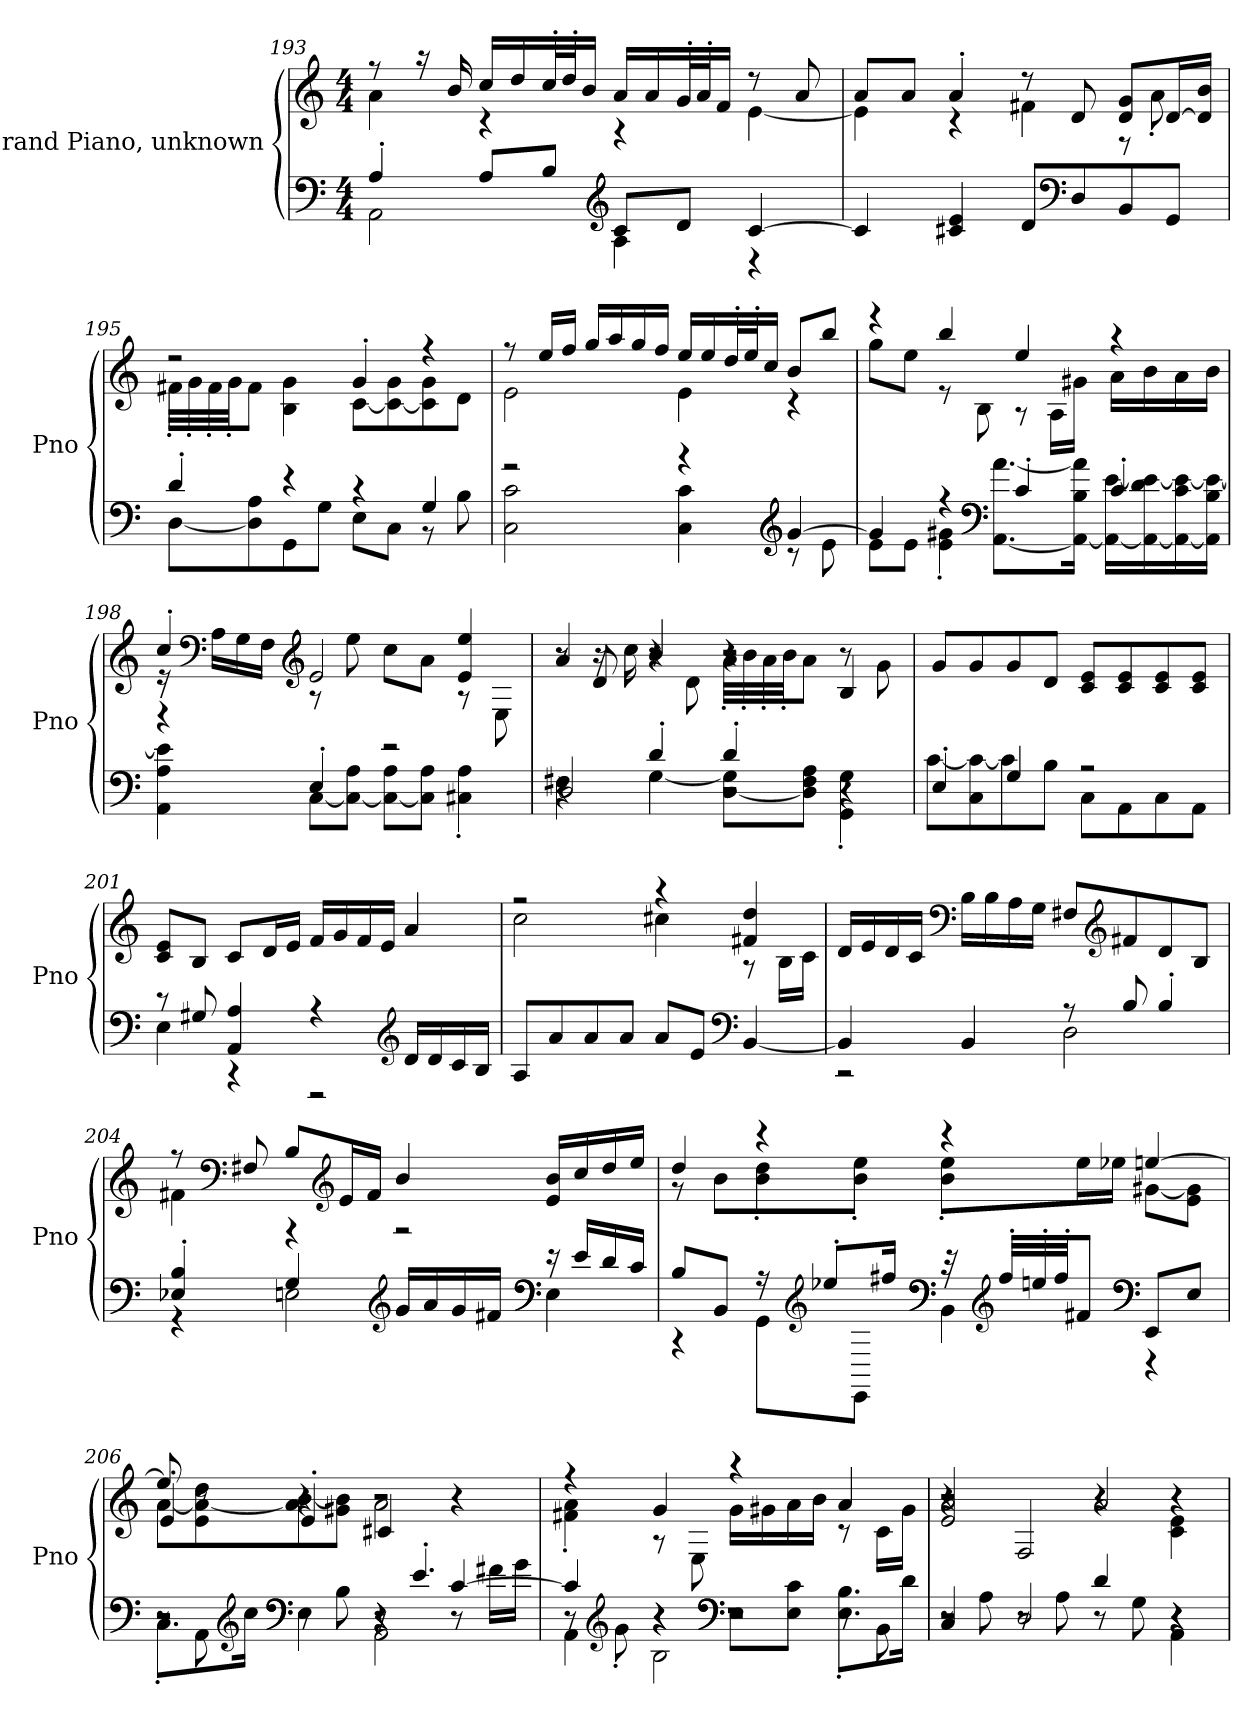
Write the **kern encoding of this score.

**kern	**kern
*part1	*part1
*staff2	*staff1
*I"Grand Piano, unknown	*
*I'Pno	*
*clefF4	*clefG2
*k[]	*k[]
*M4/4	*M4/4
=193	=193
*^	*^
4A'/	2AA\	8r	4a\
.	.	16r	.
.	.	16b/	.
8A/L	.	16cc/LL	4r
.	.	16dd/	.
8B/J	.	32cc'/L	.
.	.	32dd'/J	.
.	.	16b/JJ	.
*clefG2	*	*	*
8c/L	4A\	16a/LL	4r
.	.	16a/	.
8d/J	.	32g'/L	.
.	.	32a'/J	.
.	.	16f/JJ	.
[4c/	4r	8r	[4e\
.	.	8a/	.
*v	*v	*	*
!!LO:LB:g=z	!!
=194	=194	=194
4c/]	8a/L	4e\]
.	8a/J	.
4c#X/ 4e/	4a'/	4r
8d/L	8r	4f#X\
*clefF4	*	*
8D/	8d/	.
8BB/	8d/ 8g/L	8r
8GG/J	[16d/L	8a'\
.	16d/] 16b/JJ	.
=195	=195	=195
*^	*	*
4d'/	[8D\L	2r	32f#X'\LLL
.	.	.	32g'\
.	.	.	32f#'\
.	.	.	32g'\JJ
.	8D\] 8A\	.	8f#\J
4r	8GG\	.	4B\ 4g\
.	8G\J	.	.
4r	8E\L	4g'/	[8c\L
.	8C\J	.	8c\_ 8g\
4G/	8r	4r	8c\] 8g\
.	8B\	.	8d\J
=196	=196	=196	=196
2r	2C\ 2c\	8r	2e\
.	.	16ee/LL	.
.	.	16ff/JJ	.
.	.	16gg/LL	.
.	.	16aa/	.
.	.	16gg/	.
.	.	16ff/JJ	.
4r	4C\ 4c\	16ee/LL	4e\
.	.	16ee/	.
.	.	32dd'/L	.
.	.	32ee'/J	.
.	.	16cc/JJ	.
*clefG2	*	*	*
[4g/	8r	8b/L	4r
.	8e\	8bb/J	.
!!LO:LB:g=z	!!
=197	=197	=197	=197
4g/]	8e\L	4r	8gg\L
.	8e\J	.	8ee\J
4r	4e\' 4g#X\'	4bb/	8r
.	.	.	8B\
*clefF4	*	*	*
4c'/	[8.AA\ [8.a\L	4ee/	8r
.	.	.	16A\LL
.	16AA\_ 16B\ 16a\]Jk	.	16g#X\JJ
4c'/	16AA\_ [16e\LL	4r	16a\LL
.	16AA\_ 16d\ 16e\_	.	16b\
.	16AA\_ 16c\ 16e\_	.	16a\
.	16AA\] 16B\ 16e\_JJ	.	16b\JJ
=198	=198	=198	=198
4r	4AA\ 4A\ 4e\]	4cc'/	16r
*	*	*clefF4	*
.	.	.	16A\LL
.	.	.	16G\
.	.	.	16F\JJ
*	*	*clefG2	*
4E'/	[8C\L	2e/	8r
.	8C\_ 8A\J	.	8ee\
2r	8C\_ 8A\L	.	8cc\L
.	8C\] 8A\J	.	8a\J
.	4C#X\' 4A\'	4e/ 4ee/	8r
.	.	.	8E\
=199	=199	=199	=199
*	*^	*	*^
4r	4F#X\	2D/	4a/	8r	8r
.	.	.	.	16r	8d/
.	.	.	.	16cc\	.
4d'/	[4G\	.	4b/	8r	4r
.	.	.	.	8d\	.
4d'/	[8D\ 8G\]L	2r	2r	32a'\LLL	4r
.	.	.	.	32b'\	.
.	.	.	.	32a'\	.
.	.	.	.	32b'\JJ	.
.	8D\] 8F#\ 8A\J	.	.	8a\J	.
4r	4GG\' 4G\'	.	.	8r	4B/
.	.	.	.	8g\	.
*	*v	*v	*	*	*
*	*	*v	*v	*v
!!LO:LB:g=z
=200	=200	=200
4E'/	[8c\L	8g/L
.	8C\ 8c\_	8g/
4G/	8c\]	8g/
.	8B\J	8d/J
2r	8C\L	8c/ 8e/L
.	8AA\	8c/ 8e/
.	8C\	8c/ 8e/
.	8AA\J	8c/ 8e/J
=201	=201	=201
8r	4E\	8c/ 8e/L
8G#X/	.	8B/J
4AA/ 4A/	4r	8c/L
.	.	16d/L
.	.	16e/JJ
4r	2r	16f/LL
.	.	16g/
.	.	16f/
.	.	16e/JJ
*clefG2	*	*
16d/LL	.	4a/
16d/	.	.
16c/	.	.
16B/JJ	.	.
*v	*v	*
=202	=202
*	*^
8A/L	2r	2cc\
8a/	.	.
8a/	.	.
8a/J	.	.
8a/L	4r	4cc#X\
8e/J	.	.
*clefF4	*	*
[4BB/	4f#X/ 4dd/	8r
.	.	16B\LL
.	.	16c\JJ
*	*v	*v
!!LO:LB:g=z
=203	=203
*^	*
4BB/]	2r	16d/LL
.	.	16e/
.	.	16d/
.	.	16c/JJ
*	*	*clefF4
4BB/	.	16B\LL
.	.	16B\
.	.	16A\
.	.	16G\JJ
8r	2D\	8F#X/L
*	*	*clefG2
8B/	.	8f#X/
4B'/	.	8d/
.	.	8B/J
=204	=204	=204
*	*	*^
4E-X/' 4B/'	4r	8r	4f#X\
*	*	*clefF4	*
.	.	8F#X/	.
4G/	2En\	8B/L	4r
*	*	*clefG2	*
.	.	16e/L	.
.	.	16f#/JJ	.
*clefG2	*	*	*
16g/LL	.	4b/	2r
16a/	.	.	.
16g/	.	.	.
16f#X/JJ	.	.	.
*clefF4	*	*	*
16r	4E\	16e/ 16b/LL	.
16e/LL	.	16cc/	.
16d/	.	16dd/	.
16c/JJ	.	16ee/JJ	.
!!LO:PB:g=z	!!
=205	=205	=205	=205
8B/L	4r	4dd/	8r
8BB/J	.	.	8b\L
16r	8GG\L	4r	8b\' 8dd\'
*clefG2	*	*	*
8ee-X'/L	.	.	.
.	8EE\J	.	8b\' 8ee\'J
16ff#X/Jk	.	.	.
*clefF4	*	*	*
32r	4BB\	4r	8b\' 8ee\'L
*clefG2	*	*	*
32ff#'/LLL	.	.	.
32een'/	.	.	.
32ff#'/JJ	.	.	.
8f#X/J	.	.	16ee\L
.	.	.	16ee-X\JJ
*clefF4	*	*	*
8EE/L	4r	[4een/	[8g#X\L
8E/J	.	.	8e\ 8g#\]J
=206	=206	=206	=206
*^	*^	*	*^
2r	8.C'\L	2r	8r	8ee/]	[8a\L	4e'/
.	.	.	8AA\	8r	8e\ 8a\_ 8dd\	.
*clefG2	*	*	*	*	*	*
.	16cc\Jk	.	.	.	.	.
*clefF4	*	*	*	*	*	*
.	8r	.	4E\	4r	8a\] [8b\	4e'/
.	8B\	.	.	.	8g#X\ 8b\]J	.
8r	4r	4r	2AA\	2r	2a\	4c#X/
4.e'/	.	.	.	.	.	.
.	8r	[4c/	.	.	.	4r
.	16f#X\LL	.	.	.	.	.
.	16g\JJ	.	.	.	.	.
*	*	*	*	*	*v	*v
!!LO:LB:g=z
=207	=207	=207	=207	=207	=207
1r	8r	4c/]	4AA\	4r	4f#X\' 4a\'
*clefG2	*	*	*	*	*
.	8g'\	.	.	.	.
.	4r	4r	2B\	4g/	8r
.	.	.	.	.	8E\
*clefF4	*	*	*	*	*
.	8E\L	2r	.	4r	16g\LL
.	.	.	.	.	16g#X\
.	8E\ 8c\J	.	.	.	16a\
.	.	.	.	.	16b\JJ
.	8.E\' 8.B\'L	.	8r	4a/	8r
.	.	.	8BB\	.	16c\LL
.	16d\Jk	.	.	.	16g#\JJ
*	*	*v	*v	*	*
=208	=208	=208	=208	=208
*	*	*	*	*^
2r	8r	4C/	2e/ 2a/	2r	4r
.	8A\	.	.	.	.
.	8r	2D/	.	.	2F/
.	8A\	.	.	.	.
4d/	8r	.	2a/	4r	.
.	8G\	.	.	.	.
4r	4AA\	4r	.	4c\ 4e\	4r
*v	*v	*v	*	*	*
*	*v	*v	*v
=	=
*-	*-
